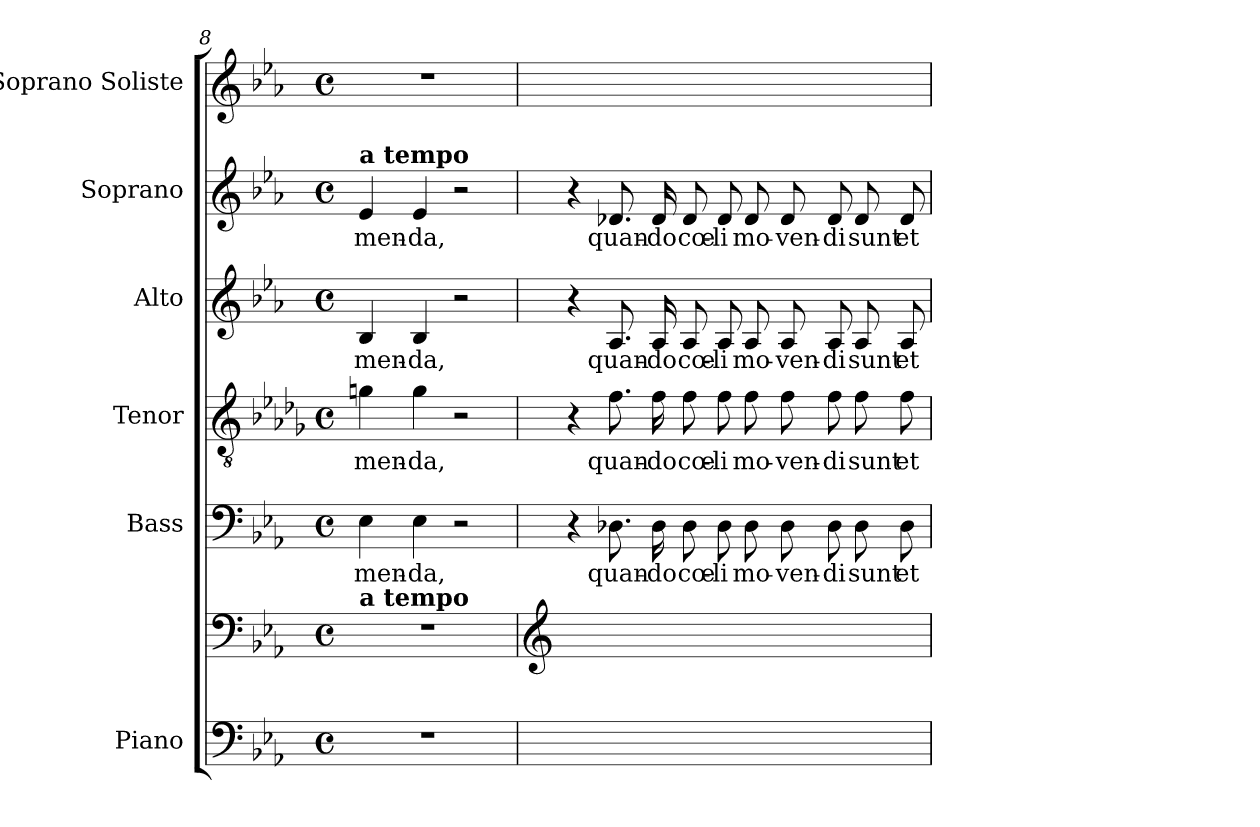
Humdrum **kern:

**kern	**kern	**kern	**text	**kern	**text	**kern	**text	**kern	**text	**dynam	**kern
*part6	*part6	*part5	*part5	*part4	*part4	*part3	*part3	*part2	*part2	*part2	*part1
*staff7	*staff6	*staff5	*staff5	*staff4	*staff4	*staff3	*staff3	*staff2	*staff2	*staff2	*staff1
*I"Piano	*	*I"Bass	*	*I"Tenor	*	*I"Alto	*	*I"Soprano	*	*	*I"Soprano Soliste
*I'Pno.	*	*I'B.	*	*I'T.	*	*I'A.	*	*I'S.	*	*	*
*clefF4	*clefF4	*clefF4	*	*clefGv2	*	*clefG2	*	*clefG2	*	*	*clefG2
*	*	*	*	*ITrd8c14	*	*	*	*	*	*	*
*k[b-e-a-]	*k[b-e-a-]	*k[b-e-a-]	*	*k[b-e-a-d-g-]	*	*k[b-e-a-]	*	*k[b-e-a-]	*	*	*k[b-e-a-]
*M4/4	*M4/4	*M4/4	*	*M4/4	*	*M4/4	*	*M4/4	*	*	*M4/4
*met(c)	*met(c)	*met(c)	*	*met(c)	*	*met(c)	*	*met(c)	*	*	*met(c)
=8	=8	=8	=8	=8	=8	=8	=8	=8	=8	=8	=8
!	!	!	!	!	!	!	!	!LO:TX:a:B:t=a tempo	!	!	!
!	!LO:TX:a:B:t=a tempo	!	!	!	!	!	!	!	!	!	!
1r	1r	4E-\	-men-	4Gni\	-men-	4B-/	-men-	4e-/	-men-	.	1r
.	.	4E-\	-da,	4Gi\	-da,	4B-/	-da,	4e-/	-da,	.	.
.	.	2r	.	2r	.	2r	.	2r	.	.	.
!!LO:LB:g=z
=9	=9	=9	=9	=9	=9	=9	=9	=9	=9	=9	=9
*	*clefG2	*	*	*	*	*	*	*	*	*	*
*	*	*	*	*	*	*	*	*	*	*	*MM50
1ryy	1ryy	4r	.	4r	.	4r	.	4r	.	.	1ryy
!	!	!	!	!	!	!	!	!	!	!LO:DY:a	!
.	.	8.D-X\	quan-	8.Fi\	quan-	8.A-/	quan-	8.d-X/	quan-	other-dynamics	.
.	.	16D-\	-do	16Fi\	-do	16A-/	-do	16d-/	-do	.	.
.	.	8D-\	cœ-	8Fi\	cœ-	8A-/	cœ-	8d-/	cœ-	.	.
.	.	8D-\	-li	8Fi\	-li	8A-/	-li	8d-/	-li	.	.
.	.	8D-\	mo-	8Fi\	mo-	8A-/	mo-	8d-/	mo-	.	.
.	.	8D-\	-ven-	8Fi\	-ven-	8A-/	-ven-	8d-/	-ven-	.	.
4ryy	4ryy	8D-\	-di	8Fi\	-di	8A-/	-di	8d-/	-di	.	4ryy
.	.	8D-\	sunt	8Fi\	sunt	8A-/	sunt	8d-/	sunt	.	.
8ryy	8ryy	8D-\	et	8Fi\	et	8A-/	et	8d-/	et	.	8ryy
=	=	=	=	=	=	=	=	=	=	=	=
*-	*-	*-	*-	*-	*-	*-	*-	*-	*-	*-	*-
